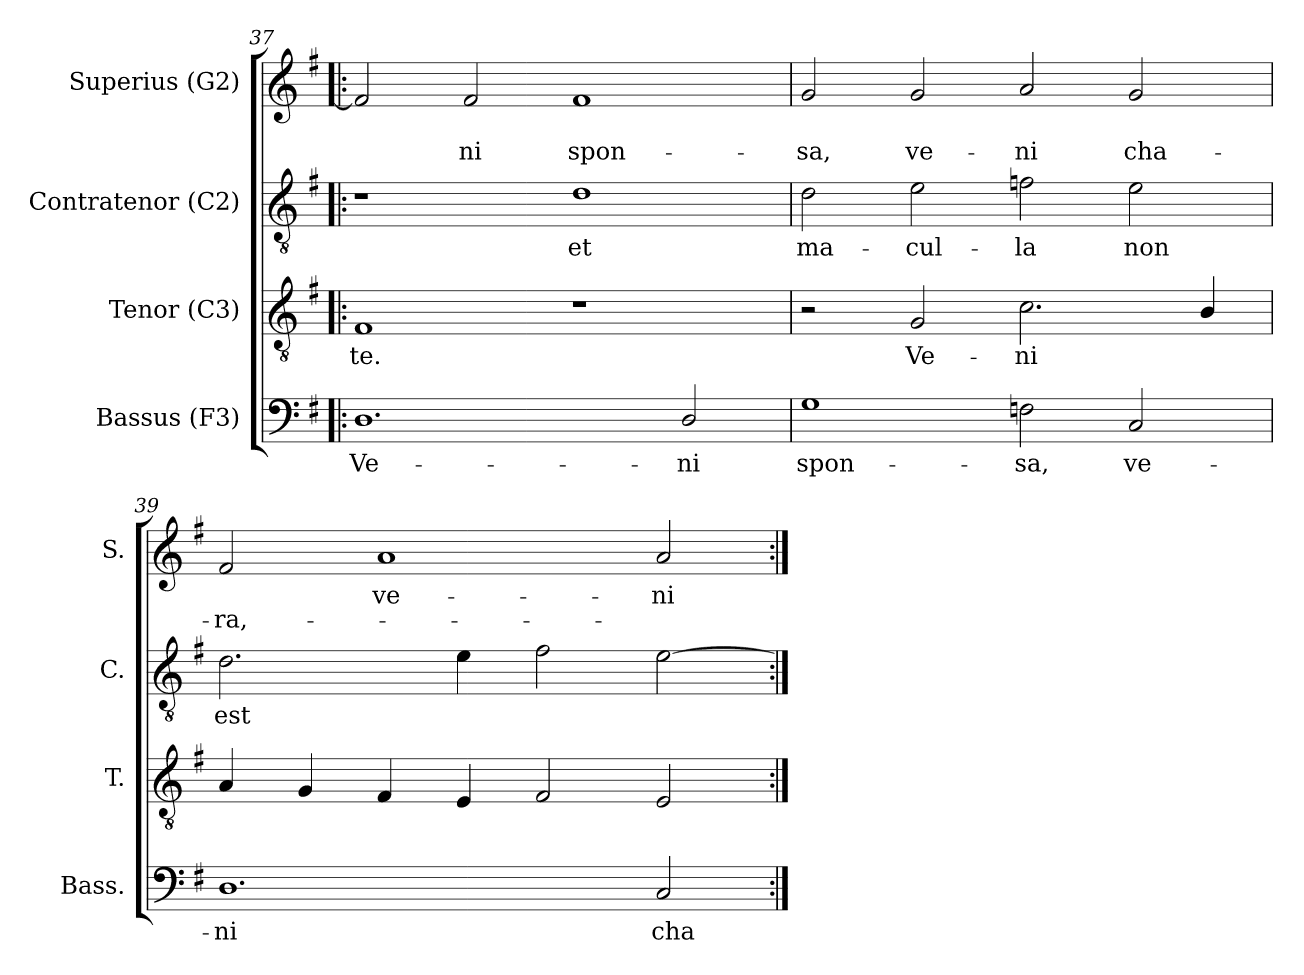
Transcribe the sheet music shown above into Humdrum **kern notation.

**kern	**text	**kern	**text	**kern	**text	**kern	**text	**text
*part4	*part4	*part3	*part3	*part2	*part2	*part1	*part1	*part1
*staff4	*staff4	*staff3	*staff3	*staff2	*staff2	*staff1	*staff1	*staff1
*I"Bassus (F3)	*	*I"Tenor (C3)	*	*I"Contratenor (C2)	*	*I"Superius (G2)	*	*
*I'Bass.	*	*I'T.	*	*I'C.	*	*I'S.	*	*
!!LO:LB:g=z
*clefF4	*	*clefGv2	*	*clefGv2	*	*clefG2	*	*
*k[f#]	*	*k[f#]	*	*k[f#]	*	*k[f#]	*	*
*G:	*	*G:	*	*G:	*	*G:	*	*
=37!|:	=37!|:	=37!|:	=37!|:	=37!|:	=37!|:	=37!|:	=37!|:	=37!|:
!	!LO:LY:b:cj	!	!LO:LY:b:cj	!	!	!	!	!
1.D	Ve-	1F#	te.	1r	.	2f#/]	.	.
!	!	!	!	!	!	!	!	!LO:LY:b:cj
.	.	.	.	.	.	2f#/	.	-ni
!	!	!	!	!	!LO:LY:b:cj	!	!	!LO:LY:b:cj
.	.	1r	.	1d	et	1f#	.	spon-
!	!LO:LY:b:cj	!	!	!	!	!	!	!
2D/	-ni	.	.	.	.	.	.	.
=38	=38	=38	=38	=38	=38	=38	=38	=38
!	!LO:LY:b:cj	!	!	!	!LO:LY:b:cj	!	!	!LO:LY:b:cj
1G	spon-	2r	.	2d\	ma-	2g/	.	-sa,
!	!	!	!LO:LY:b:cj	!	!LO:LY:b:cj	!	!	!LO:LY:b:cj
.	.	2G/	Ve-	2e\	-cul-	2g/	.	ve-
!	!LO:LY:b:cj	!	!LO:LY:b:cj	!	!LO:LY:b:cj	!	!	!LO:LY:b:cj
2Fn\	-sa,	2.c\	-ni	2fn\	-la	2a/	.	-ni
!	!LO:LY:b:cj	!	!	!	!LO:LY:b:cj	!	!	!LO:LY:b:cj
2C/	ve-	.	.	2e\	non	2g/	.	cha-
.	.	4B/	.	.	.	.	.	.
=39	=39	=39	=39	=39	=39	=39	=39	=39
!	!LO:LY:b:cj	!	!	!	!LO:LY:b:cj	!	!	!LO:LY:b:cj
1.D	-ni	4A/	.	2.d\	est	2f#/	.	-ra,-
.	.	4G/	.	.	.	.	.	.
!	!	!	!	!	!	!	!LO:LY:b:cj	!
.	.	4F#/	.	.	.	1a	-ve-	.
.	.	4E/	.	4e\	.	.	.	.
.	.	2F#/	.	2f#\	.	.	.	.
!	!LO:LY:b	!	!	!	!	!	!LO:LY:b:cj	!
2C/	cha-	2E/	.	[>2e\	.	2a/	-ni	.
=:|!	=:|!	=:|!	=:|!	=:|!	=:|!	=:|!	=:|!	=:|!
*-	*-	*-	*-	*-	*-	*-	*-	*-
